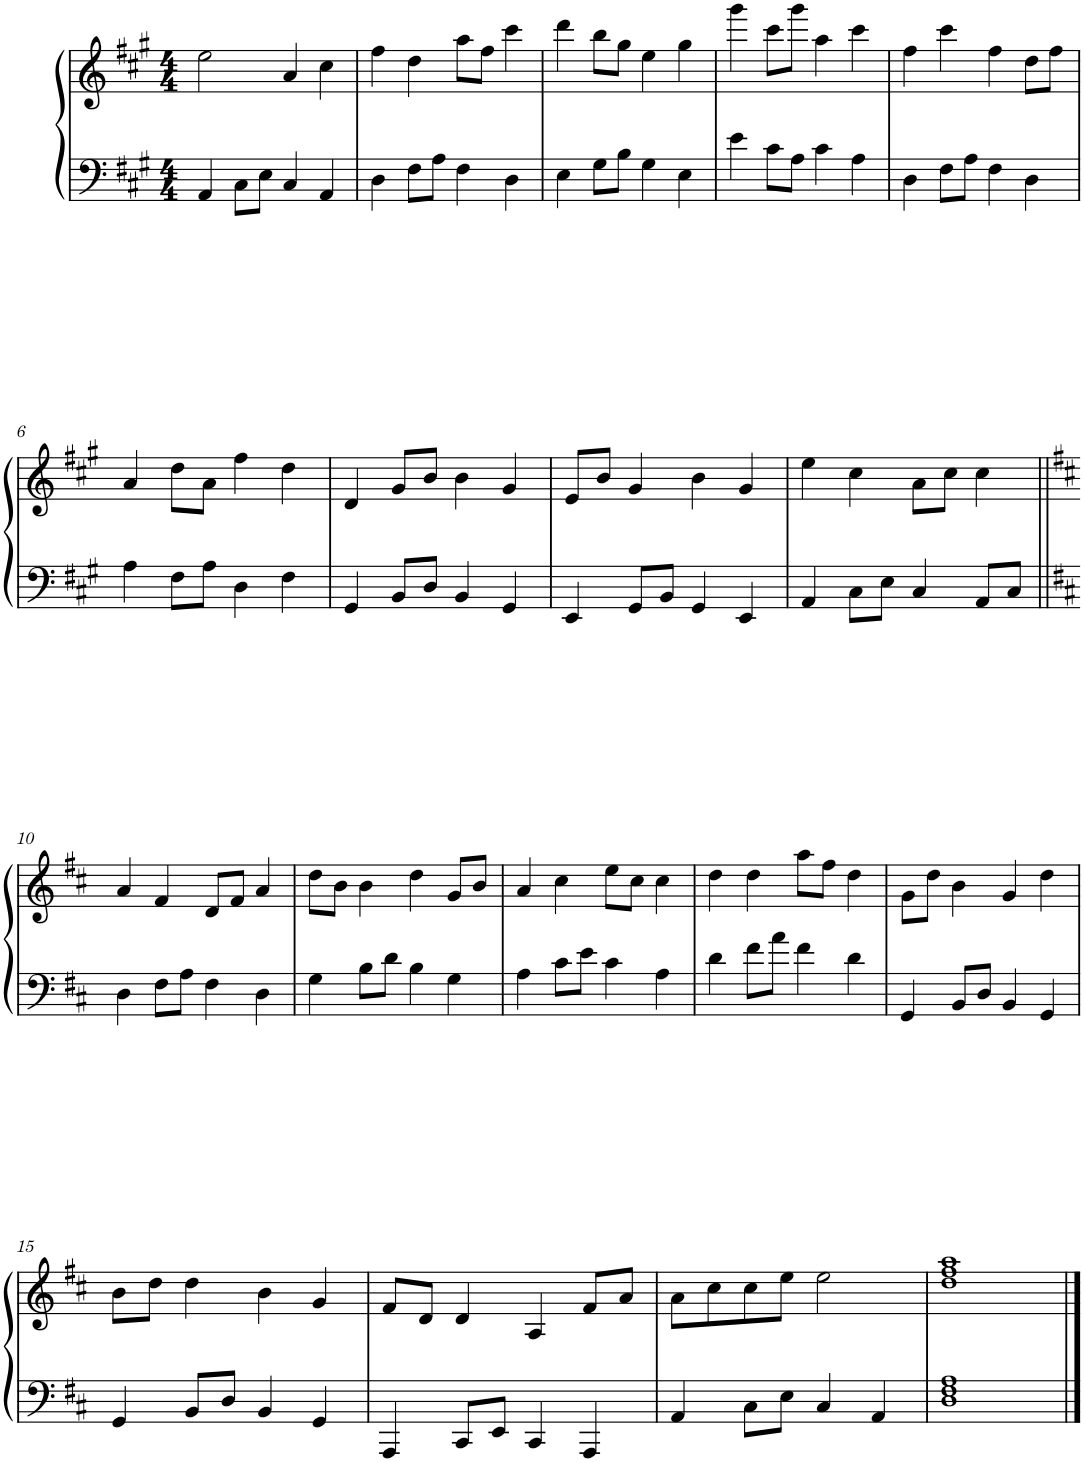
**kern	**kern
*part1	*part1
*staff2	*staff1
*I"Piano	*
*I'Pno.	*
*clefF4	*clefG2
*k[f#c#g#]	*k[f#c#g#]
*M4/4	*M4/4
=1	=1
4AA/	2ee\
8C#\L	.
8E\J	.
4C#/	4a/
4AA/	4cc#\
=2	=2
4D\	4ff#\
8F#\L	4dd\
8A\J	.
4F#\	8aa\L
.	8ff#\J
4D\	4ccc#\
=3	=3
4E\	4ddd\
8G#\L	8bb\L
8B\J	8gg#\J
4G#\	4ee\
4E\	4gg#\
=4	=4
4e\	4ggg#\
8c#\L	8ccc#\L
8A\J	8ggg#\J
4c#\	4aa\
4A\	4ccc#\
=5	=5
4D\	4ff#\
8F#\L	4ccc#\
8A\J	.
4F#\	4ff#\
4D\	8dd\L
.	8ff#\J
!!LO:LB:g=z
=6	=6
4A\	4a/
8F#\L	8dd\L
8A\J	8a\J
4D\	4ff#\
4F#\	4dd\
=7	=7
4GG#/	4d/
8BB/L	8g#/L
8D/J	8b/J
4BB/	4b\
4GG#/	4g#/
=8	=8
4EE/	8e/L
.	8b/J
8GG#/L	4g#/
8BB/J	.
4GG#/	4b\
4EE/	4g#/
=9	=9
4AA/	4ee\
8C#\L	4cc#\
8E\J	.
4C#/	8a\L
.	8cc#\J
8AA/L	4cc#\
8C#/J	.
!!LO:LB:g=z
=10||	=10||
*k[f#c#]	*k[f#c#]
4D\	4a/
8F#\L	4f#/
8A\J	.
4F#\	8d/L
.	8f#/J
4D\	4a/
=11	=11
4G\	8dd\L
.	8b\J
8B\L	4b\
8d\J	.
4B\	4dd\
4G\	8g/L
.	8b/J
=12	=12
4A\	4a/
8c#\L	4cc#\
8e\J	.
4c#\	8ee\L
.	8cc#\J
4A\	4cc#\
=13	=13
4d\	4dd\
8f#\L	4dd\
8a\J	.
4f#\	8aa\L
.	8ff#\J
4d\	4dd\
=14	=14
4GG/	8g\L
.	8dd\J
8BB/L	4b\
8D/J	.
4BB/	4g/
4GG/	4dd\
!!LO:LB:g=z
=15	=15
4GG/	8b\L
.	8dd\J
8BB/L	4dd\
8D/J	.
4BB/	4b\
4GG/	4g/
=16	=16
4AAA/	8f#/L
.	8d/J
8CC#/L	4d/
8EE/J	.
4CC#/	4A/
4AAA/	8f#/L
.	8a/J
=17	=17
4AA/	8a\L
.	8cc#\
8C#\L	8cc#\
8E\J	8ee\J
4C#/	2ee\
4AA/	.
=18	=18
1D 1F# 1A	1dd 1ff# 1aa
==	==
*-	*-
